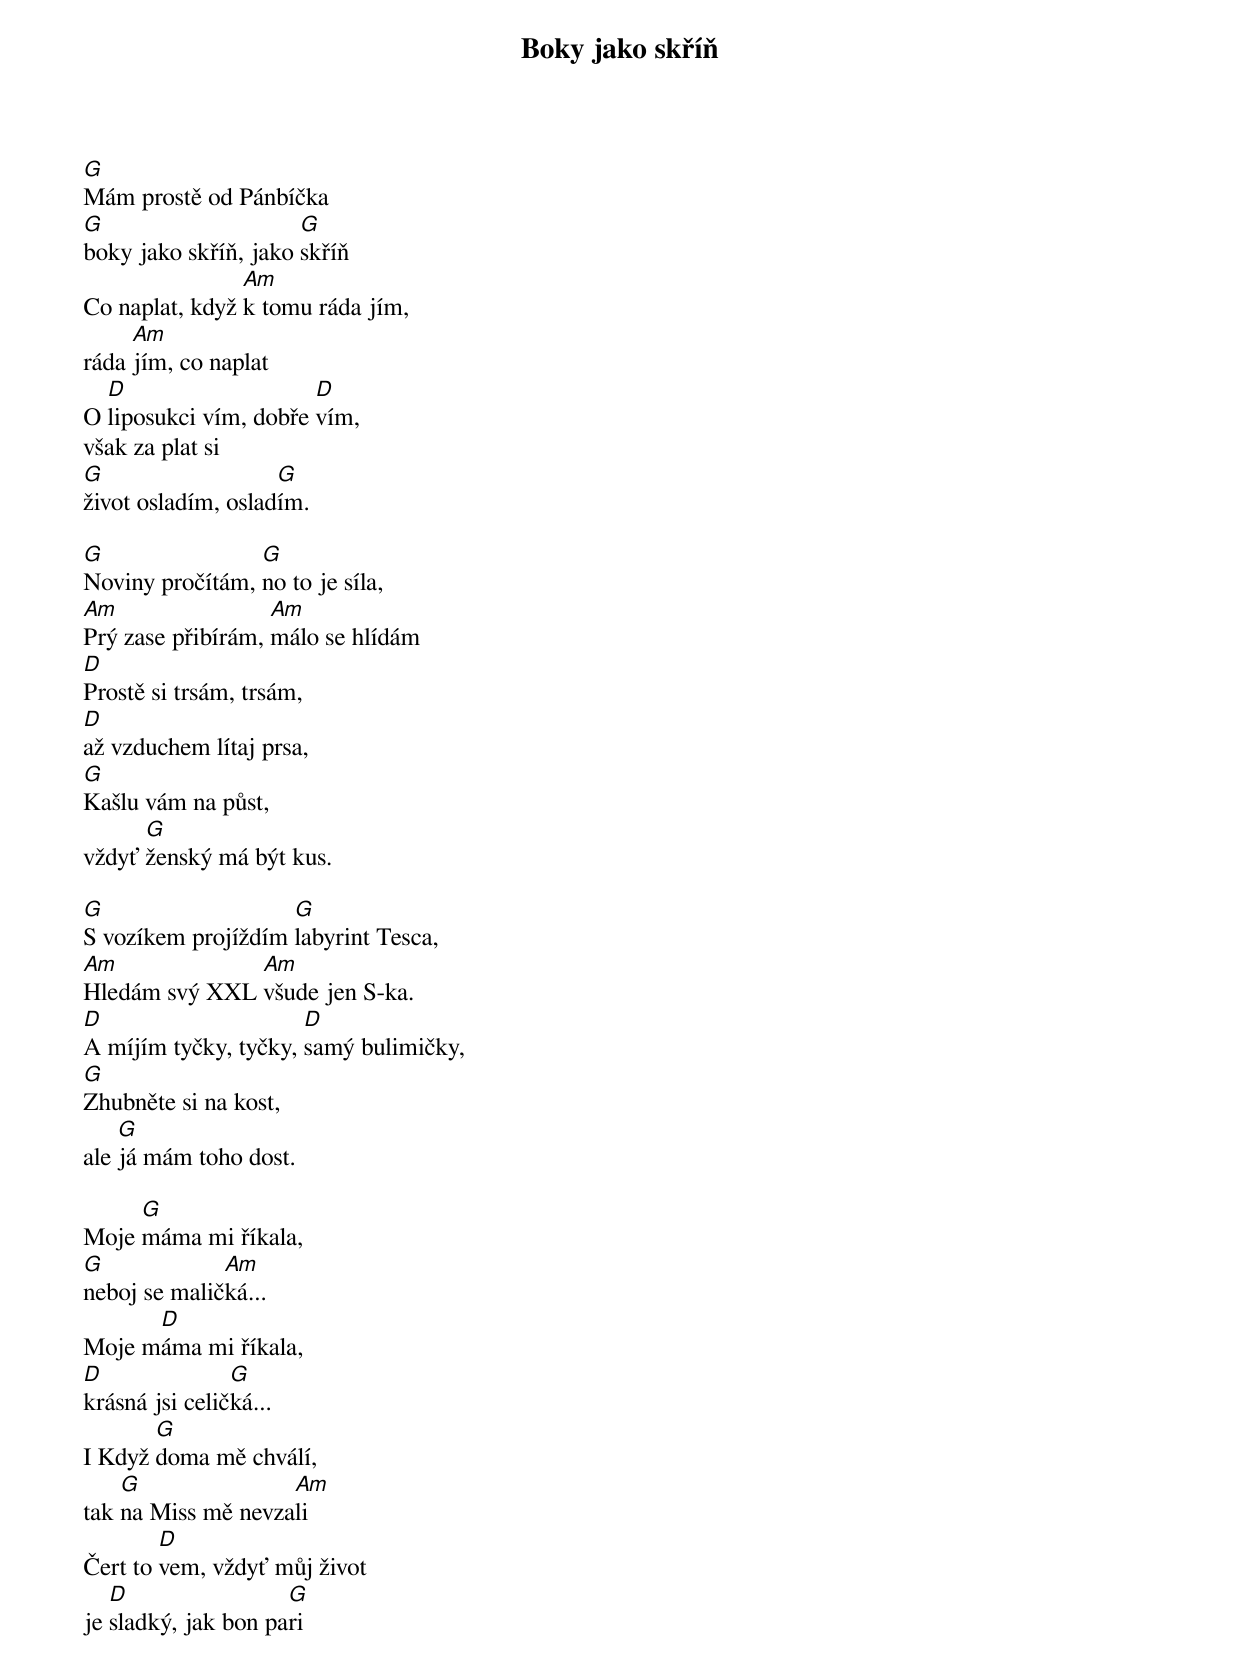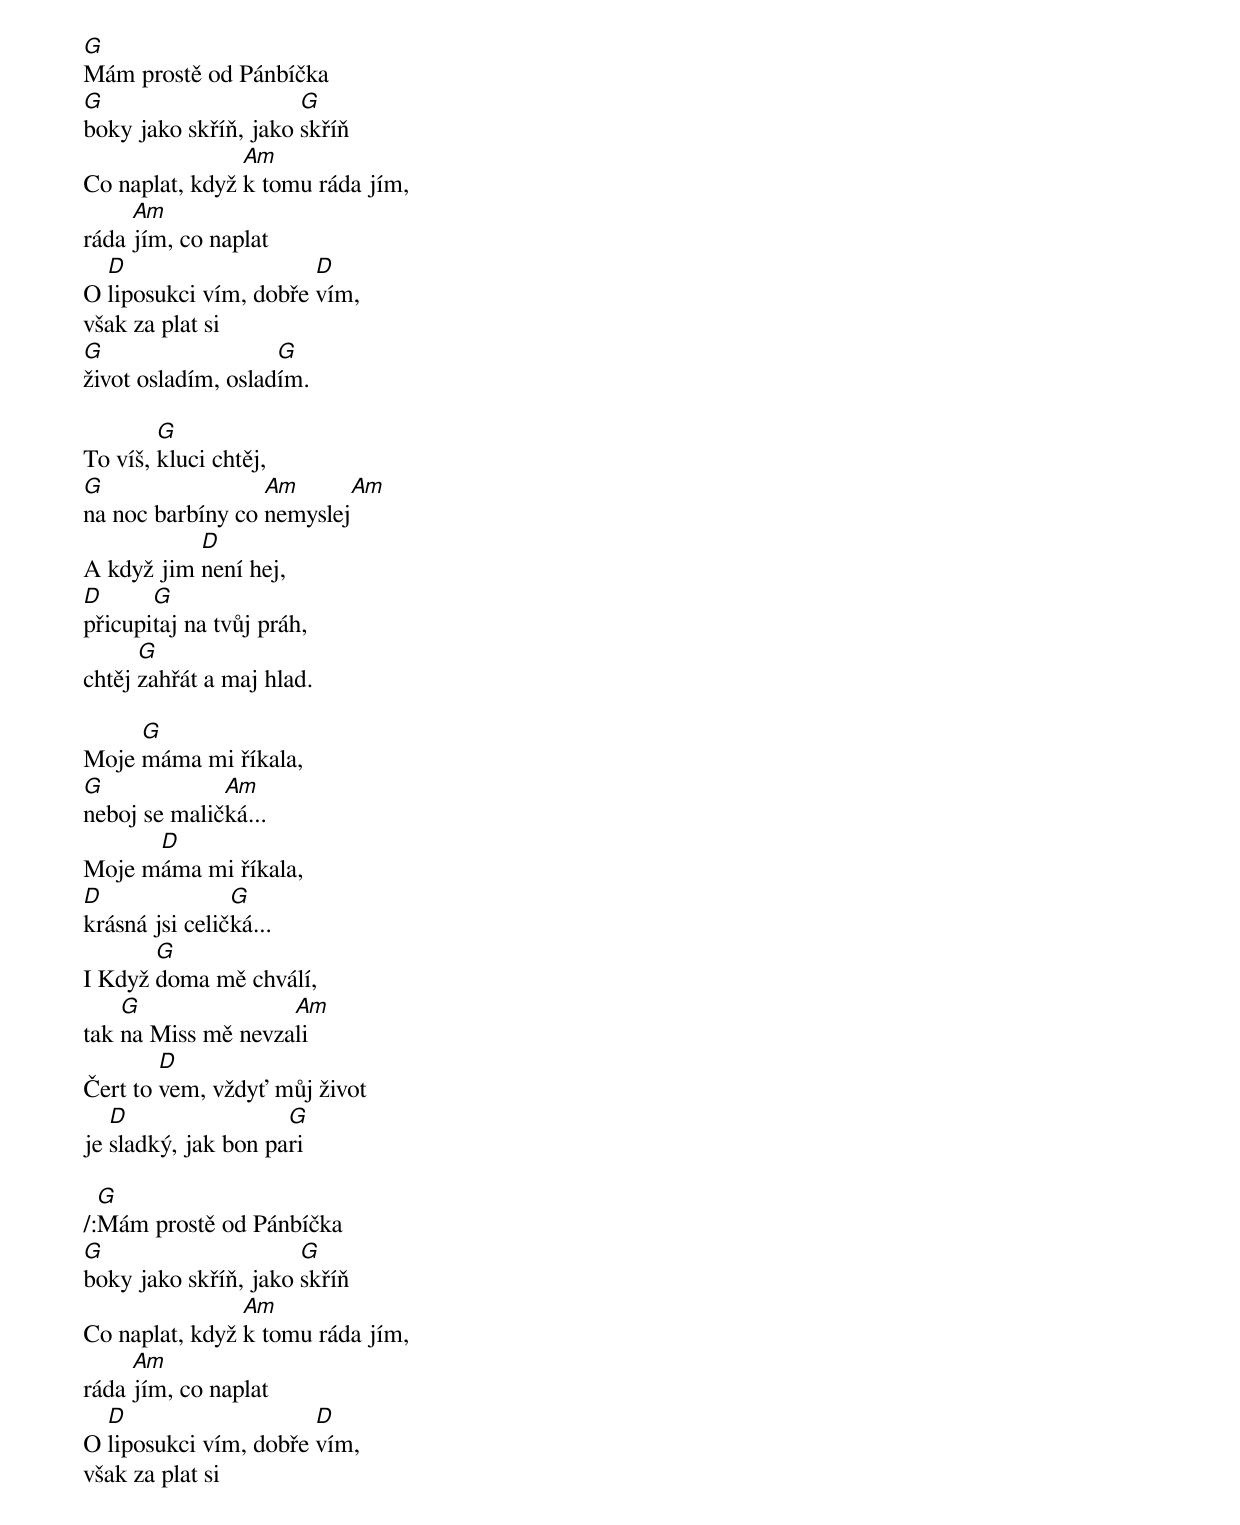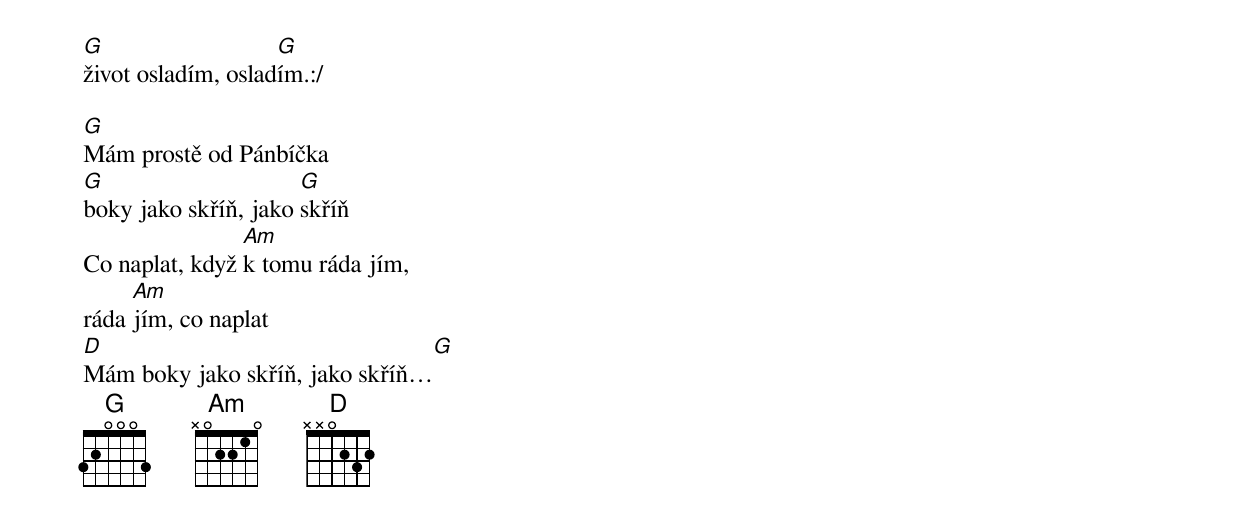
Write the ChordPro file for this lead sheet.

{title: Boky jako skříň}
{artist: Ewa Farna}
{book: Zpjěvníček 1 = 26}

[G]Mám prostě od Pánbíčka
[G]boky jako skříň, jako [G]skříň
Co naplat, když [Am]k tomu ráda jím,
ráda [Am]jím, co naplat
O [D]liposukci vím, dobře [D]vím,
však za plat si
[G]život osladím, oslad[G]ím.

[G]Noviny pročítám, [G]no to je síla,
[Am]Prý zase přibírám, [Am]málo se hlídám
[D]Prostě si trsám, trsám,
[D]až vzduchem lítaj prsa,
[G]Kašlu vám na půst,
vždyť [G]ženský má být kus.

[G]S vozíkem projíždím [G]labyrint Tesca,
[Am]Hledám svý XXL [Am]všude jen S-ka.
[D]A míjím tyčky, tyčky, [D]samý bulimičky,
[G]Zhubněte si na kost,
ale [G]já mám toho dost.

Moje [G]máma mi říkala,
[G]neboj se malič[Am]ká...
Moje m[D]áma mi říkala,
[D]krásná jsi celič[G]ká...
I Když [G]doma mě chválí,
tak [G]na Miss mě nevza[Am]li
Čert to [D]vem, vždyť můj život
je [D]sladký, jak bon pa[G]ri

[G]Mám prostě od Pánbíčka
[G]boky jako skříň, jako [G]skříň
Co naplat, když [Am]k tomu ráda jím,
ráda [Am]jím, co naplat
O [D]liposukci vím, dobře [D]vím,
však za plat si
[G]život osladím, oslad[G]ím.

To víš, [G]kluci chtěj,
[G]na noc barbíny co [Am]nemyslej[Am]
A když jim [D]není hej,
[D]přicupi[G]taj na tvůj práh,
chtěj [G]zahřát a maj hlad.

Moje [G]máma mi říkala,
[G]neboj se malič[Am]ká...
Moje m[D]áma mi říkala,
[D]krásná jsi celič[G]ká...
I Když [G]doma mě chválí,
tak [G]na Miss mě nevza[Am]li
Čert to [D]vem, vždyť můj život
je [D]sladký, jak bon pa[G]ri

/:[G]Mám prostě od Pánbíčka
[G]boky jako skříň, jako [G]skříň
Co naplat, když [Am]k tomu ráda jím,
ráda [Am]jím, co naplat
O [D]liposukci vím, dobře [D]vím,
však za plat si
[G]život osladím, oslad[G]ím.:/

[G]Mám prostě od Pánbíčka
[G]boky jako skříň, jako [G]skříň
Co naplat, když [Am]k tomu ráda jím,
ráda [Am]jím, co naplat
[D]Mám boky jako skříň, jako skříň…[G]
